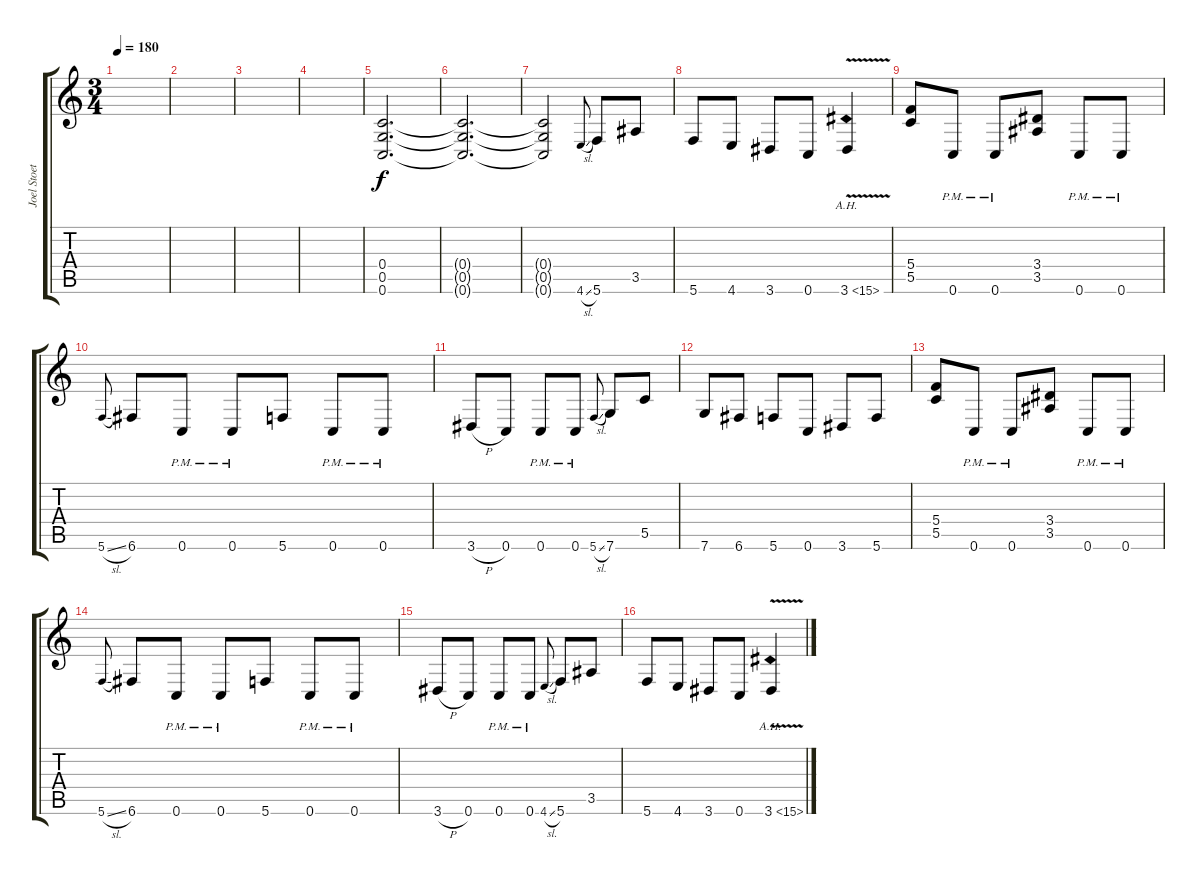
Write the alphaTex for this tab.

\track ("Joel Stoetzel" "Joel Stoet") {instrument distortionguitar}
\staff {score tabs}
\tuning (D4 A3 F3 C3 G2 C2) {hide}
\ts (3 4)
\tempo 180
\clef g2
\ks c
|
|
|
|
(0.4 0.5 0.6).2{d} |
(0.4{t} 0.5{t} 0.6{t}).2{d} |
(0.4{t} 0.5{t} 0.6{t}).2 4.6{sl}.8{gr onbeat} 5.6.8 3.5.8 |
5.6.8 4.6.8 3.6.8 0.6.8 3.6{ah 12 v}.4 |
(5.4 5.5).8 0.6{pm}.8 0.6{pm}.8 (3.4 3.5).8 0.6{pm}.8 0.6{pm}.8 |
5.6{sl}.8{gr onbeat} 6.6.8 0.6{pm}.8 0.6{pm}.8 5.6.8 0.6{pm}.8 0.6{pm}.8 |
3.6{h}.8 0.6.8 0.6{pm}.8 0.6{pm}.8 5.6{sl}.8{gr onbeat} 7.6.8 5.5.8 |
7.6.8 6.6.8 5.6.8 0.6.8 3.6.8 5.6.8 |
(5.4 5.5).8 0.6{pm}.8 0.6{pm}.8 (3.4 3.5).8 0.6{pm}.8 0.6{pm}.8 |
5.6{sl}.8{gr onbeat} 6.6.8 0.6{pm}.8 0.6{pm}.8 5.6.8 0.6{pm}.8 0.6{pm}.8 |
3.6{h}.8 0.6.8 0.6{pm}.8 0.6{pm}.8 4.6{sl}.8{gr onbeat} 5.6.8 3.5.8 |
5.6.8 4.6.8 3.6.8 0.6.8 3.6{ah 12 v}.4
